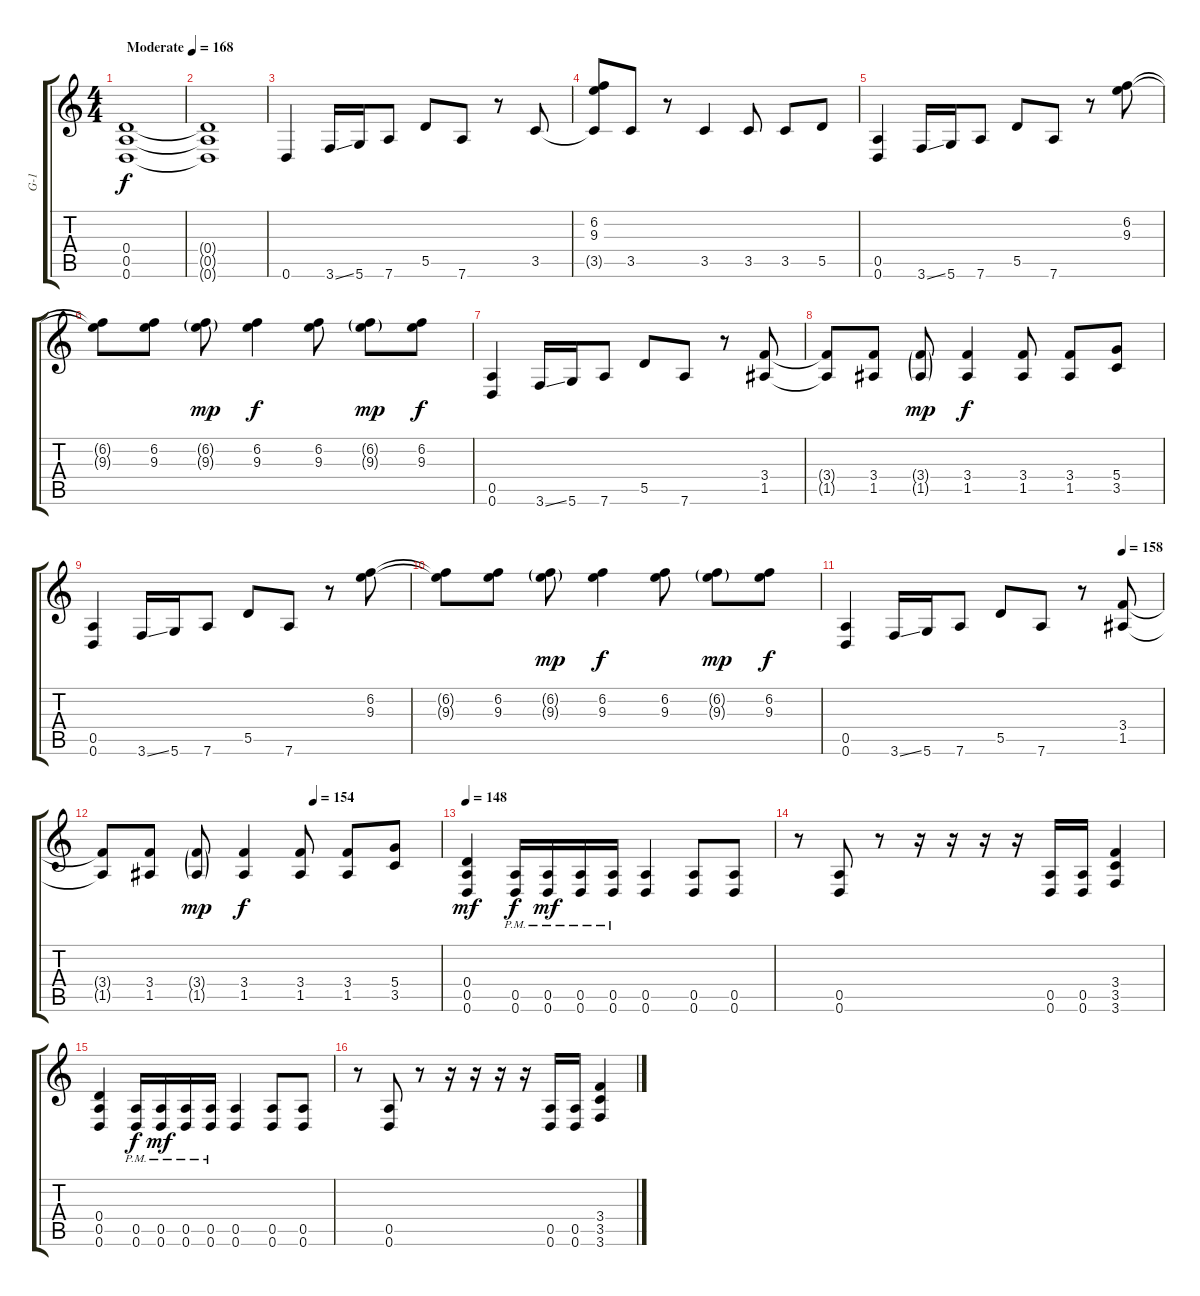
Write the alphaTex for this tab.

\track ("G-1" "G-1") {instrument distortionguitar}
\staff {score tabs}
\tuning (E4 B3 G3 D3 A2 D2) {hide}
\ts (4 4)
\tempo (168 "Moderate")
\clef g2
\ks c
(0.4 0.5 0.6).1{dy f instrument distortionguitar} |
(0.4{t} 0.5{t} 0.6{t}).1 |
0.6.4 3.6{ss}.16 5.6.16 7.6.8 5.5.8 7.6.8 r.8 3.5.8 |
(6.2 9.3 3.5{t}).8 3.5.8 r.8 3.5.4 3.5.8 3.5.8 5.5.8 |
(0.5 0.6).4 3.6{ss}.16 5.6.16 7.6.8 5.5.8 7.6.8 r.8 (6.2 9.3).8 |
(6.2{t} 9.3{t}).8 (6.2 9.3).8 (6.2{g} 9.3{g}).8{dy mp} (6.2 9.3).4{dy f} (6.2 9.3).8 (6.2{g} 9.3{g}).8{dy mp} (6.2 9.3).8{dy f} |
(0.5 0.6).4 3.6{ss}.16 5.6.16 7.6.8 5.5.8 7.6.8 r.8 (3.4 1.5).8 |
(3.4{t} 1.5{t}).8 (3.4 1.5).8 (3.4{g} 1.5{g}).8{dy mp} (3.4 1.5).4{dy f} (3.4 1.5).8 (3.4 1.5).8 (5.4 3.5).8 |
(0.5 0.6).4 3.6{ss}.16 5.6.16 7.6.8 5.5.8 7.6.8 r.8 (6.2 9.3).8 |
(6.2{t} 9.3{t}).8 (6.2 9.3).8 (6.2{g} 9.3{g}).8{dy mp} (6.2 9.3).4{dy f} (6.2 9.3).8 (6.2{g} 9.3{g}).8{dy mp} (6.2 9.3).8{dy f} |
\tempo (158 0.875)
(0.5 0.6).4 3.6{ss}.16 5.6.16 7.6.8 5.5.8 7.6.8 r.8 (3.4 1.5).8 |
\tempo (154 0.625)
(3.4{t} 1.5{t}).8 (3.4 1.5).8 (3.4{g} 1.5{g}).8{dy mp} (3.4 1.5).4{dy f} (3.4 1.5).8 (3.4 1.5).8 (5.4 3.5).8 |
\tempo 148
(0.4 0.5 0.6).4{dy mf} (0.5{pm} 0.6{pm}).16{dy f} (0.5{pm} 0.6{pm}).16{dy mf} (0.5{pm} 0.6{pm}).16 (0.5{pm} 0.6{pm}).16 (0.5 0.6).4 (0.5 0.6).8 (0.5 0.6).8 |
r.8 (0.5 0.6).8 r.8 r.16 r.16 r.16 r.16 (0.5 0.6).16 (0.5 0.6).16 (3.4 3.5 3.6).4 |
(0.4 0.5 0.6).4 (0.5{pm} 0.6{pm}).16{dy f} (0.5{pm} 0.6{pm}).16{dy mf} (0.5{pm} 0.6{pm}).16 (0.5{pm} 0.6{pm}).16 (0.5 0.6).4 (0.5 0.6).8 (0.5 0.6).8 |
r.8 (0.5 0.6).8 r.8 r.16 r.16 r.16 r.16 (0.5 0.6).16 (0.5 0.6).16 (3.4 3.5 3.6).4
